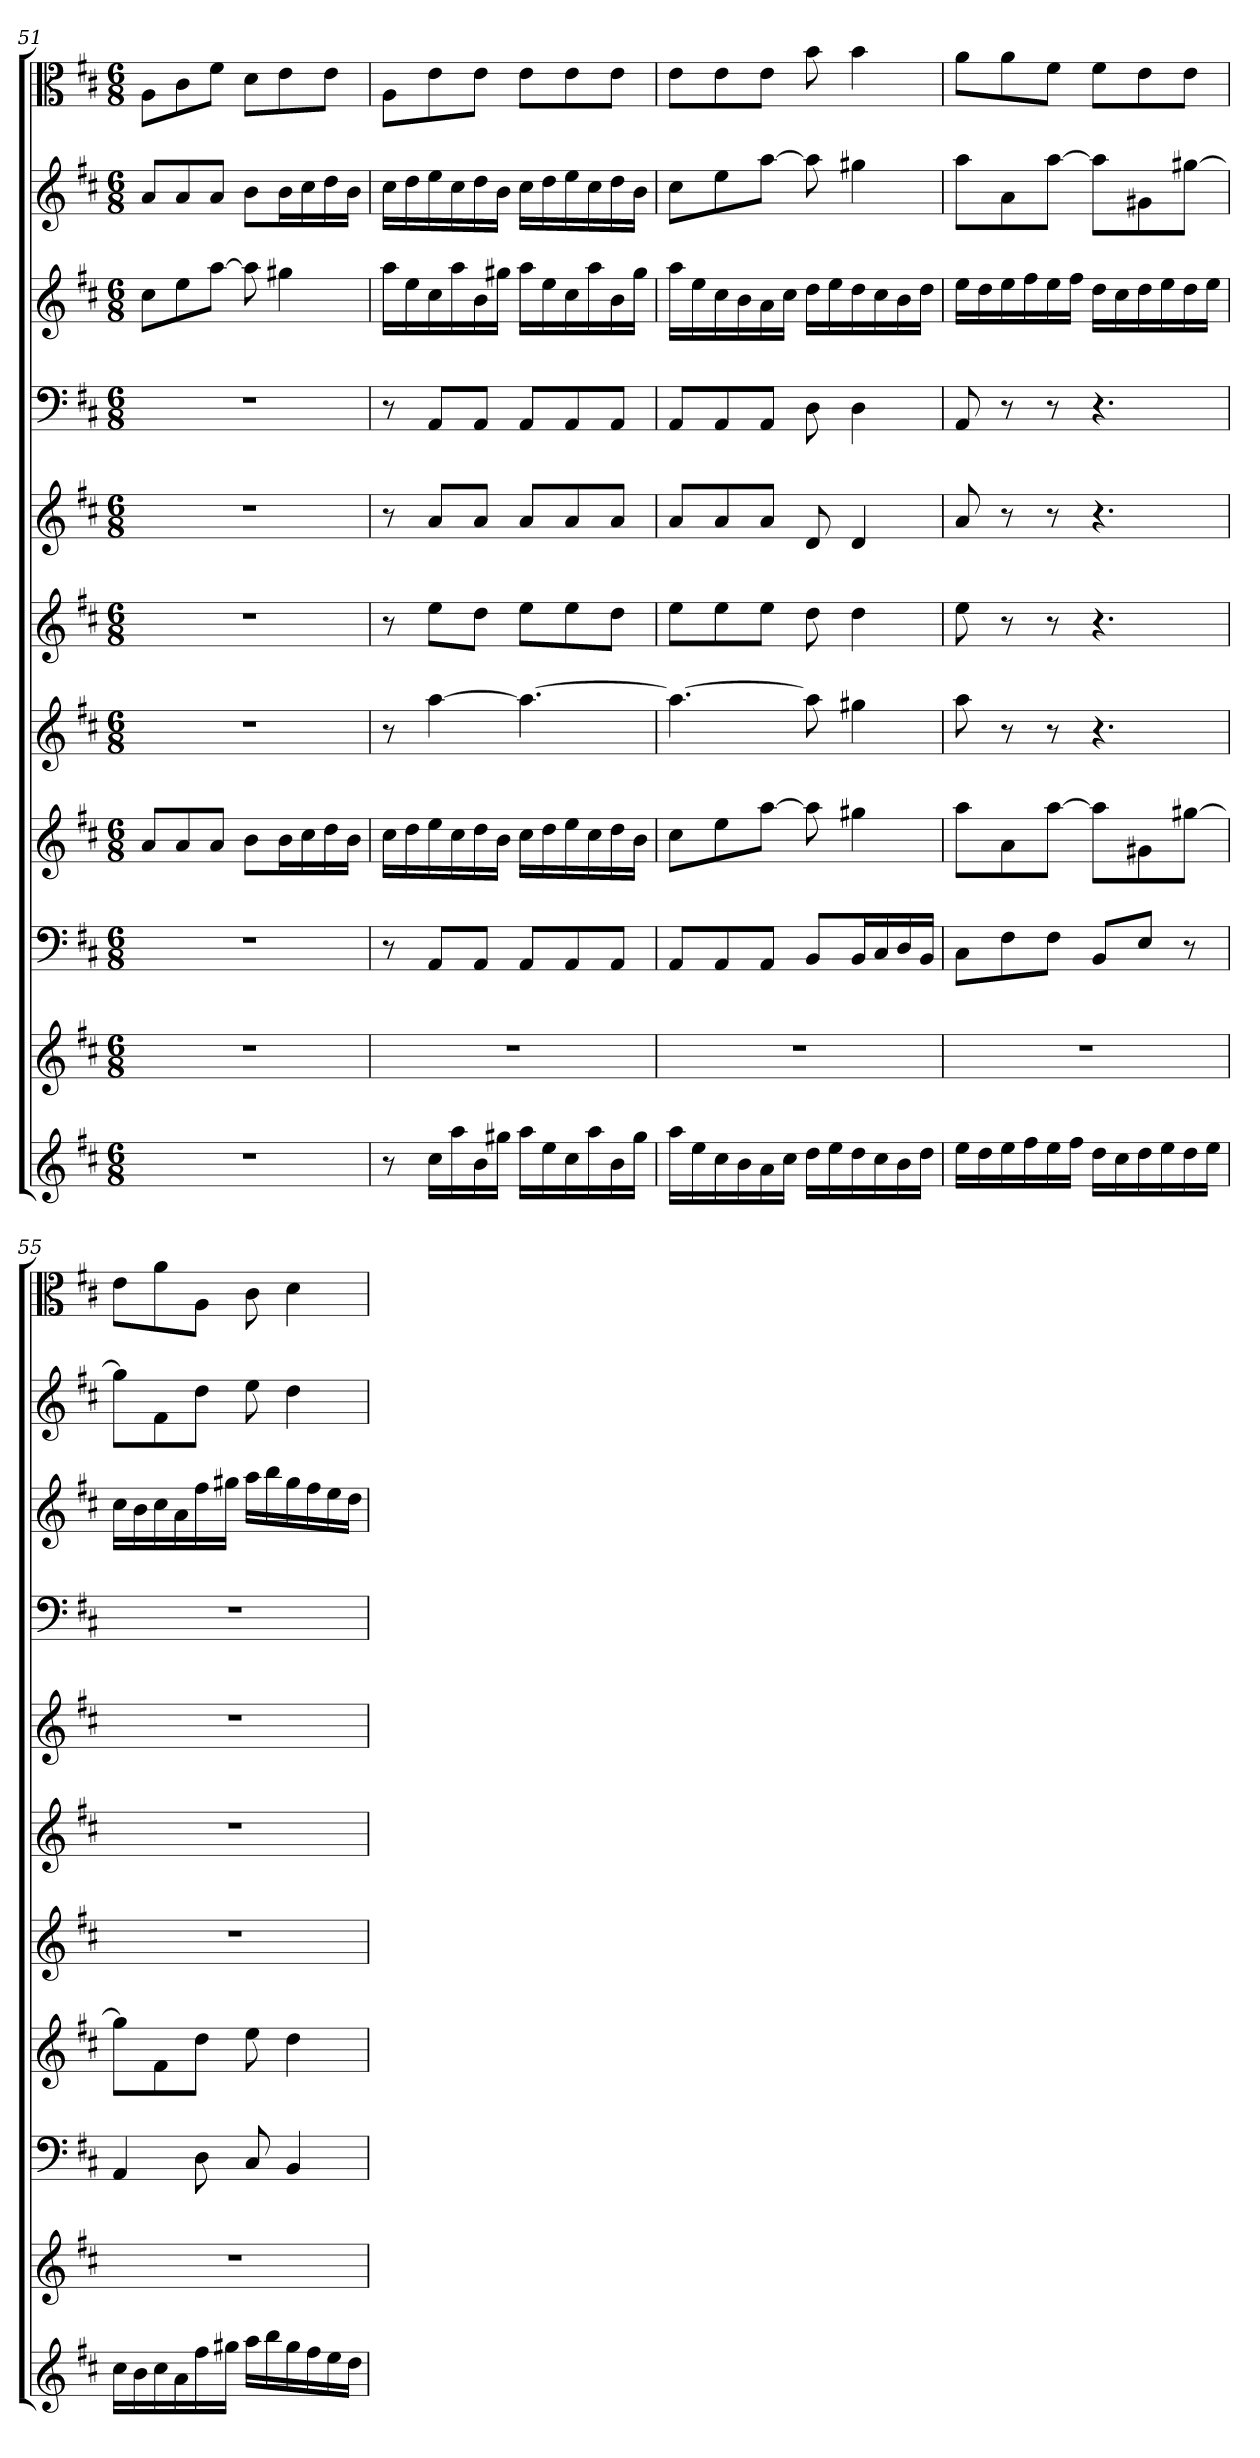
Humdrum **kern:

**kern	**kern	**kern	**kern	**kern	**kern	**kern	**kern	**kern	**kern	**kern
*part11	*part10	*part9	*part8	*part7	*part6	*part5	*part4	*part3	*part2	*part1
*staff11	*staff10	*staff9	*staff8	*staff7	*staff6	*staff5	*staff4	*staff3	*staff2	*staff1
*clefG2	*clefG2	*clefF4	*clefG2	*clefG2	*clefG2	*clefG2	*clefF4	*clefG2	*clefG2	*clefC3
*k[f#c#]	*k[f#c#]	*k[f#c#]	*k[f#c#]	*k[f#c#]	*k[f#c#]	*k[f#c#]	*k[f#c#]	*k[f#c#]	*k[f#c#]	*k[f#c#]
*D:	*D:	*D:	*D:	*D:	*D:	*D:	*D:	*D:	*D:	*D:
*M6/8	*M6/8	*M6/8	*M6/8	*M6/8	*M6/8	*M6/8	*M6/8	*M6/8	*M6/8	*M6/8
=51	=51	=51	=51	=51	=51	=51	=51	=51	=51	=51
2.r	2.r	2.r	8a/L	2.r	2.r	2.r	2.r	8cc#\L	8a/L	8A\L
.	.	.	8a/	.	.	.	.	8ee\	8a/	8c#\
.	.	.	8a/J	.	.	.	.	[8aa\J	8a/J	8f#\J
.	.	.	8b\L	.	.	.	.	8aa\]	8b\L	8d\L
.	.	.	16b\L	.	.	.	.	4gg#X\	16b\L	8e\
.	.	.	16cc#\	.	.	.	.	.	16cc#\	.
.	.	.	16dd\	.	.	.	.	.	16dd\	8e\J
.	.	.	16b\JJ	.	.	.	.	.	16b\JJ	.
=52	=52	=52	=52	=52	=52	=52	=52	=52	=52	=52
8r	2.r	8r	16cc#\LL	8r	8r	8r	8r	16aa\LL	16cc#\LL	8A\L
.	.	.	16dd\	.	.	.	.	16ee\	16dd\	.
16cc#\LL	.	8AA/L	16ee\	[4aa\	8ee\L	8a/L	8AA/L	16cc#\	16ee\	8e\
16aa\	.	.	16cc#\	.	.	.	.	16aa\	16cc#\	.
16b\	.	8AA/J	16dd\	.	8dd\J	8a/J	8AA/J	16b\	16dd\	8e\J
16gg#X\JJ	.	.	16b\JJ	.	.	.	.	16gg#X\JJ	16b\JJ	.
16aa\LL	.	8AA/L	16cc#\LL	4.aa\_	8ee\L	8a/L	8AA/L	16aa\LL	16cc#\LL	8e\L
16ee\	.	.	16dd\	.	.	.	.	16ee\	16dd\	.
16cc#\	.	8AA/	16ee\	.	8ee\	8a/	8AA/	16cc#\	16ee\	8e\
16aa\	.	.	16cc#\	.	.	.	.	16aa\	16cc#\	.
16b\	.	8AA/J	16dd\	.	8dd\J	8a/J	8AA/J	16b\	16dd\	8e\J
16gg#\JJ	.	.	16b\JJ	.	.	.	.	16gg#\JJ	16b\JJ	.
=53	=53	=53	=53	=53	=53	=53	=53	=53	=53	=53
16aa\LL	2.r	8AA/L	8cc#\L	4.aa\_	8ee\L	8a/L	8AA/L	16aa\LL	8cc#\L	8e\L
16ee\	.	.	.	.	.	.	.	16ee\	.	.
16cc#\	.	8AA/	8ee\	.	8ee\	8a/	8AA/	16cc#\	8ee\	8e\
16b\	.	.	.	.	.	.	.	16b\	.	.
16a\	.	8AA/J	[8aa\J	.	8ee\J	8a/J	8AA/J	16a\	[8aa\J	8e\J
16cc#\JJ	.	.	.	.	.	.	.	16cc#\JJ	.	.
16dd\LL	.	8BB/L	8aa\]	8aa\]	8dd\	8d/	8D\	16dd\LL	8aa\]	8b\
16ee\	.	.	.	.	.	.	.	16ee\	.	.
16dd\	.	16BB/L	4gg#X\	4gg#X\	4dd\	4d/	4D\	16dd\	4gg#X\	4b\
16cc#\	.	16C#/	.	.	.	.	.	16cc#\	.	.
16b\	.	16D/	.	.	.	.	.	16b\	.	.
16dd\JJ	.	16BB/JJ	.	.	.	.	.	16dd\JJ	.	.
=54	=54	=54	=54	=54	=54	=54	=54	=54	=54	=54
16ee\LL	2.r	8C#\L	8aa\L	8aa\	8ee\	8a/	8AA/	16ee\LL	8aa\L	8a\L
16dd\	.	.	.	.	.	.	.	16dd\	.	.
16ee\	.	8F#\	8a\	8r	8r	8r	8r	16ee\	8a\	8a\
16ff#\	.	.	.	.	.	.	.	16ff#\	.	.
16ee\	.	8F#\J	[8aa\J	8r	8r	8r	8r	16ee\	[8aa\J	8f#\J
16ff#\JJ	.	.	.	.	.	.	.	16ff#\JJ	.	.
16dd\LL	.	8BB/L	8aa\L]	4.r	4.r	4.r	4.r	16dd\LL	8aa\L]	8f#\L
16cc#\	.	.	.	.	.	.	.	16cc#\	.	.
16dd\	.	8E/J	8g#X\	.	.	.	.	16dd\	8g#X\	8e\
16ee\	.	.	.	.	.	.	.	16ee\	.	.
16dd\	.	8r	[8gg#X\J	.	.	.	.	16dd\	[8gg#X\J	8e\J
16ee\JJ	.	.	.	.	.	.	.	16ee\JJ	.	.
=55	=55	=55	=55	=55	=55	=55	=55	=55	=55	=55
16cc#\LL	2.r	4AA/	8gg#\L]	2.r	2.r	2.r	2.r	16cc#\LL	8gg#\L]	8e\L
16b\	.	.	.	.	.	.	.	16b\	.	.
16cc#\	.	.	8f#\	.	.	.	.	16cc#\	8f#\	8a\
16a\	.	.	.	.	.	.	.	16a\	.	.
16ff#\	.	8D\	8dd\J	.	.	.	.	16ff#\	8dd\J	8A\J
16gg#X\JJ	.	.	.	.	.	.	.	16gg#X\JJ	.	.
16aa\LL	.	8C#/	8ee\	.	.	.	.	16aa\LL	8ee\	8c#\
16bb\	.	.	.	.	.	.	.	16bb\	.	.
16gg#\	.	4BB/	4dd\	.	.	.	.	16gg#\	4dd\	4d\
16ff#\	.	.	.	.	.	.	.	16ff#\	.	.
16ee\	.	.	.	.	.	.	.	16ee\	.	.
16dd\JJ	.	.	.	.	.	.	.	16dd\JJ	.	.
=	=	=	=	=	=	=	=	=	=	=
*-	*-	*-	*-	*-	*-	*-	*-	*-	*-	*-
